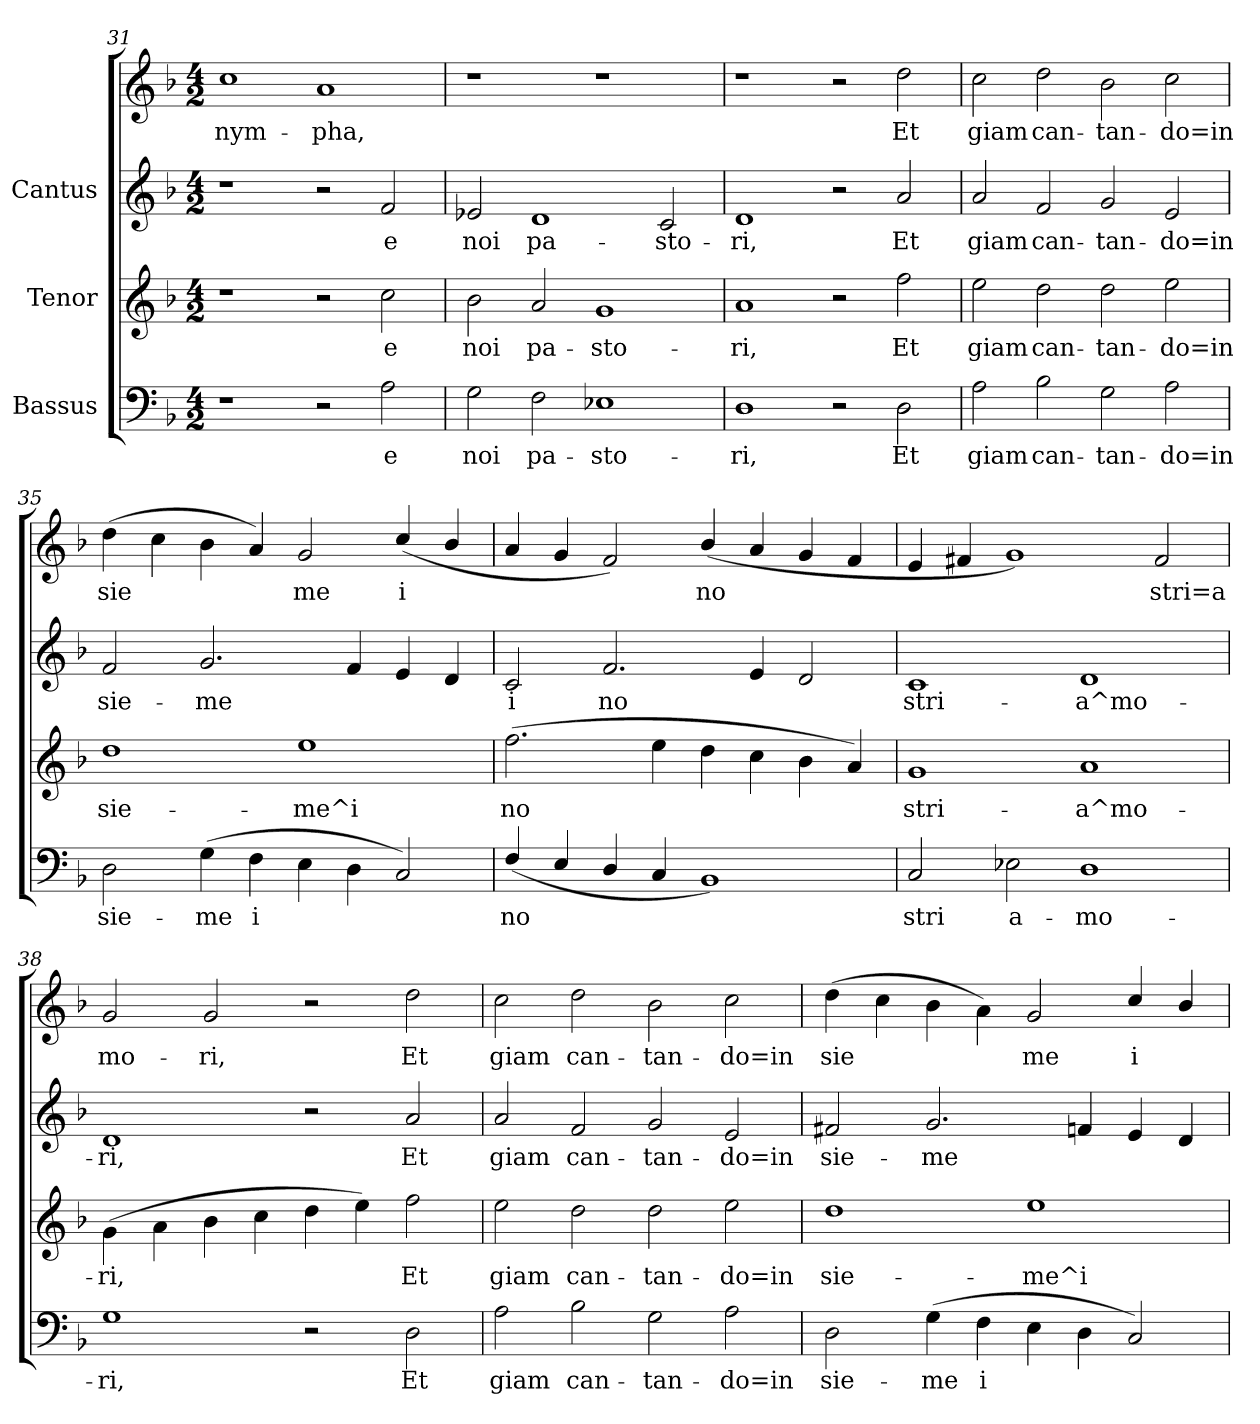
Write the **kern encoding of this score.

**kern	**text	**kern	**text	**kern	**text	**kern	**text
*part3	*part3	*part2	*part2	*part1	*part1	*part1	*part1
*staff4	*staff4	*staff3	*staff3	*staff2	*staff2	*staff1	*staff1
*I"Bassus	*	*I"Tenor	*	*I"Cantus	*	*	*
*clefF4	*	*clefG2	*	*clefG2	*	*clefG2	*
*k[b-]	*	*k[b-]	*	*k[b-]	*	*k[b-]	*
*F:	*	*F:	*	*F:	*	*F:	*
*M4/2	*	*M4/2	*	*M4/2	*	*M4/2	*
=31	=31	=31	=31	=31	=31	=31	=31
!	!	!	!	!	!	!	!LO:LY:b:cj
1r	.	1r	.	1r	.	1cc	nym-
!	!	!	!	!	!	!	!LO:LY:b:cj
2r	.	2r	.	2r	.	1a	-pha,
!	!LO:LY:b:cj	!	!LO:LY:b:cj	!	!LO:LY:b:cj	!	!
2A\	e	2cc\	e	2f/	e	.	.
=32	=32	=32	=32	=32	=32	=32	=32
!	!LO:LY:b:cj	!	!LO:LY:b:cj	!	!LO:LY:b:cj	!	!
2G\	noi	2b-\	noi	2e-X/	noi	1r	.
!	!LO:LY:b:cj	!	!LO:LY:b:cj	!	!LO:LY:b:cj	!	!
2F\	pa-	2a/	pa-	1d	pa-	.	.
!	!LO:LY:b:cj	!	!LO:LY:b:cj	!	!	!	!
1E-X	-sto-	1g	-sto-	.	.	1r	.
!	!	!	!	!	!LO:LY:b:cj	!	!
.	.	.	.	2c/	-sto-	.	.
!!LO:LB:g=z
=33	=33	=33	=33	=33	=33	=33	=33
!	!LO:LY:b:cj	!	!LO:LY:b:cj	!	!LO:LY:b:cj	!	!
1D	-ri,	1a	-ri,	1d	ri,	1r	.
2r	.	2r	.	2r	.	2r	.
!	!LO:LY:b:cj	!	!LO:LY:b:cj	!	!LO:LY:b:cj	!	!LO:LY:b:cj
2D\	Et	2ff\	Et	2a/	Et	2dd\	-Et
=34	=34	=34	=34	=34	=34	=34	=34
!	!LO:LY:b:cj	!	!LO:LY:b:cj	!	!LO:LY:b:cj	!	!LO:LY:b:cj
2A\	giam	2ee\	giam	2a/	giam	2cc\	giam
!	!LO:LY:b:cj	!	!LO:LY:b:cj	!	!LO:LY:b:cj	!	!LO:LY:b:cj
2B-\	can-	2dd\	can-	2f/	can-	2dd\	can-
!	!LO:LY:b:cj	!	!LO:LY:b:cj	!	!LO:LY:b:cj	!	!LO:LY:b:cj
2G\	-tan-	2dd\	-tan-	2g/	-tan-	2b-\	-tan-
!	!LO:LY:b:cj	!	!LO:LY:b:cj	!	!LO:LY:b:cj	!	!LO:LY:b:cj
2A\	-do=in	2ee\	-do=in	2e/	-do=in	2cc\	-do=in
=35	=35	=35	=35	=35	=35	=35	=35
!	!LO:LY:b:cj	!	!LO:LY:b:cj	!	!LO:LY:b:cj	!	!LO:LY:b:cj
2D\	sie-	1dd	sie-	2f/	sie-	(>4dd\	sie-
!	!	!	!	!	!	!	!LO:LY:b:cj
.	.	.	.	.	.	4cc\	-
!	!LO:LY:b:cj	!	!	!	!LO:LY:b:cj	!	!LO:LY:b:cj
(>4G\	-me	.	.	2.g/	-me	4b-\	.
!	!LO:LY:b:cj	!	!	!	!	!	!LO:LY:b:cj
4F\	i	.	.	.	.	4a/)	.
!	!LO:LY:b:cj	!	!LO:LY:b:cj	!	!	!	!LO:LY:b:cj
4E\	.	1ee	-me^i	.	.	2g/	me
!	!LO:LY:b:cj	!	!	!	!LO:LY:b:cj	!	!
4D\	.	.	.	4f/	.	.	.
!	!LO:LY:b:cj	!	!	!	!LO:LY:b:cj	!	!LO:LY:b:cj
2C/)	.	.	.	4e/	.	(<4cc/	i
!	!	!	!	!	!LO:LY:b:cj	!	!LO:LY:b:cj
.	.	.	.	4d/	.	4b-/	.
!!LO:PB:g=z
=36	=36	=36	=36	=36	=36	=36	=36
!	!LO:LY:b:cj	!	!LO:LY:b:cj	!	!LO:LY:b:cj	!	!LO:LY:b:cj
(<4F/	no-	(>2.ff\	no-	2c/	-i	4a/	.
!	!LO:LY:b:cj	!	!	!	!	!	!LO:LY:b:cj
4E/	--	.	.	.	.	4g/	.
!	!LO:LY:b:cj	!	!	!	!LO:LY:b:cj	!	!LO:LY:b:cj
4D/	--	.	.	2.f/	no-	2f/)	.
!	!LO:LY:b:cj	!	!LO:LY:b:cj	!	!	!	!
4C/	--	4ee\	--	.	.	.	.
!	!LO:LY:b:cj	!	!LO:LY:b:cj	!	!	!	!LO:LY:b:cj
1BB-)	--	4dd\	--	.	.	(<4b-/	no-
!	!	!	!LO:LY:b:cj	!	!LO:LY:b:cj	!	!LO:LY:b:cj
.	.	4cc\	--	4e/	--	4a/	--
!	!	!	!LO:LY:b:cj	!	!LO:LY:b:cj	!	!LO:LY:b:cj
.	.	4b-\	--	2d/	--	4g/	--
!	!	!	!LO:LY:b:cj	!	!	!	!LO:LY:b:cj
.	.	4a/)	--	.	.	4f/	--
=37	=37	=37	=37	=37	=37	=37	=37
!	!LO:LY:b:cj	!	!LO:LY:b:cj	!	!LO:LY:b:cj	!	!LO:LY:b:cj
2C/	-stri	1g	-stri-	1c	stri-	4e/	-
!	!	!	!	!	!	!	!LO:LY:b:cj
.	.	.	.	.	.	4f#X/	.
!	!LO:LY:b:cj	!	!	!	!	!	!LO:LY:b:cj
2E-X\	a-	.	.	.	.	1g)	.
!	!LO:LY:b:cj	!	!LO:LY:b:cj	!	!LO:LY:b:cj	!	!
1D	-mo-	1a	-a^mo-	1d	-a^mo-	.	.
!	!	!	!	!	!	!	!LO:LY:b:cj
.	.	.	.	.	.	2f#/	stri=a
=38	=38	=38	=38	=38	=38	=38	=38
!	!LO:LY:b:cj	!	!LO:LY:b:cj	!	!LO:LY:b:cj	!	!LO:LY:b:cj
1G	-ri,	(>4g\	-ri,	1d	ri,	2g/	-mo-
!	!	!	!LO:LY:b:cj	!	!	!	!
.	.	4a\	.	.	.	.	.
!	!	!	!LO:LY:b:cj	!	!	!	!LO:LY:b:cj
.	.	4b-\	.	.	.	2g/	-ri,
!	!	!	!LO:LY:b:cj	!	!	!	!
.	.	4cc\	.	.	.	.	.
!	!	!	!LO:LY:b:cj	!	!	!	!
2r	.	4dd\	.	2r	.	2r	.
!	!	!	!LO:LY:b:cj	!	!	!	!
.	.	4ee\)	.	.	.	.	.
!	!LO:LY:b:cj	!	!LO:LY:b:cj	!	!LO:LY:b:cj	!	!LO:LY:b:cj
2D\	Et	2ff\	Et	2a/	Et	2dd\	Et
!!LO:LB:g=z
=39	=39	=39	=39	=39	=39	=39	=39
!	!LO:LY:b:cj	!	!LO:LY:b:cj	!	!LO:LY:b:cj	!	!LO:LY:b:cj
2A\	giam	2ee\	giam	2a/	giam	2cc\	giam
!	!LO:LY:b:cj	!	!LO:LY:b:cj	!	!LO:LY:b:cj	!	!LO:LY:b:cj
2B-\	can-	2dd\	can-	2f/	can-	2dd\	can-
!	!LO:LY:b:cj	!	!LO:LY:b:cj	!	!LO:LY:b:cj	!	!LO:LY:b:cj
2G\	-tan-	2dd\	-tan-	2g/	-tan-	2b-\	-tan-
!	!LO:LY:b:cj	!	!LO:LY:b:cj	!	!LO:LY:b:cj	!	!LO:LY:b:cj
2A\	-do=in	2ee\	-do=in	2e/	-do=in	2cc\	-do=in
=40	=40	=40	=40	=40	=40	=40	=40
!	!LO:LY:b:cj	!	!LO:LY:b:cj	!	!LO:LY:b:cj	!	!LO:LY:b:cj
2D\	sie-	1dd	sie-	2f#X/	sie-	(>4dd\	sie-
!	!	!	!	!	!	!	!LO:LY:b:cj
.	.	.	.	.	.	4cc\	-
!	!LO:LY:b:cj	!	!	!	!LO:LY:b:cj	!	!LO:LY:b:cj
(>4G\	-me	.	.	2.g/	-me	4b-\	.
!	!LO:LY:b:cj	!	!	!	!	!	!LO:LY:b:cj
4F\	i	.	.	.	.	4a\)	.
!	!LO:LY:b:cj	!	!LO:LY:b:cj	!	!	!	!LO:LY:b:cj
4E\	.	1ee	-me^i	.	.	2g/	me
!	!LO:LY:b:cj	!	!	!	!LO:LY:b:cj	!	!
4D\	.	.	.	4fn/	.	.	.
!	!LO:LY:b:cj	!	!	!	!LO:LY:b:cj	!	!LO:LY:b:cj
2C/)	.	.	.	4e/	.	4cc/	i
!	!	!	!	!	!LO:LY:b:cj	!	!LO:LY:b:cj
.	.	.	.	4d/	.	4b-/	.
=	=	=	=	=	=	=	=
*-	*-	*-	*-	*-	*-	*-	*-
